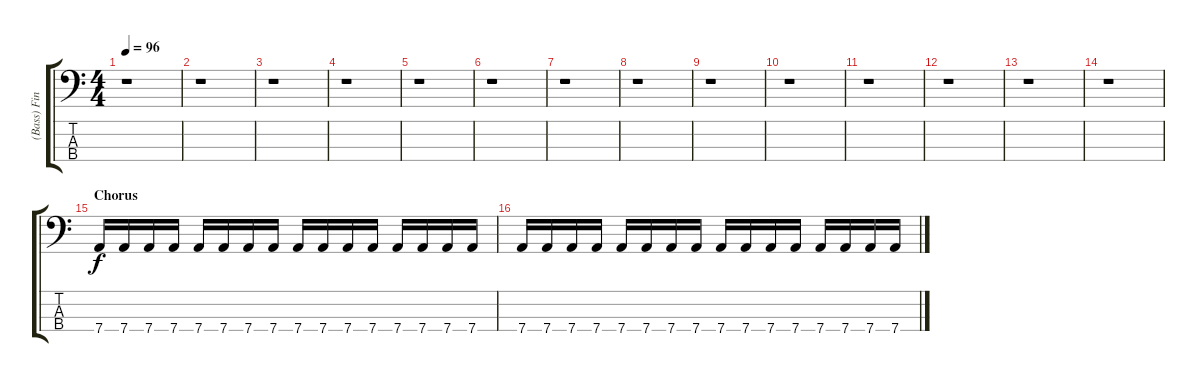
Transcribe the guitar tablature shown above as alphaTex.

\track ("(Bass) Fingered" "(Bass) Fin") {instrument fretlessbass}
\staff {score tabs}
\tuning (G2 D2 A1 D1) {hide}
\ts (4 4)
\tempo 96
\clef f4
\ks c
r.1{dy f} |
r.1 |
r.1 |
r.1 |
r.1 |
r.1 |
r.1 |
r.1 |
r.1 |
r.1 |
r.1 |
r.1 |
r.1 |
r.1 |
\section ("" "Chorus")
7.4.16 7.4.16 7.4.16 7.4.16 7.4.16 7.4.16 7.4.16 7.4.16 7.4.16 7.4.16 7.4.16 7.4.16 7.4.16 7.4.16 7.4.16 7.4.16 |
7.4.16 7.4.16 7.4.16 7.4.16 7.4.16 7.4.16 7.4.16 7.4.16 7.4.16 7.4.16 7.4.16 7.4.16 7.4.16 7.4.16 7.4.16 7.4.16
